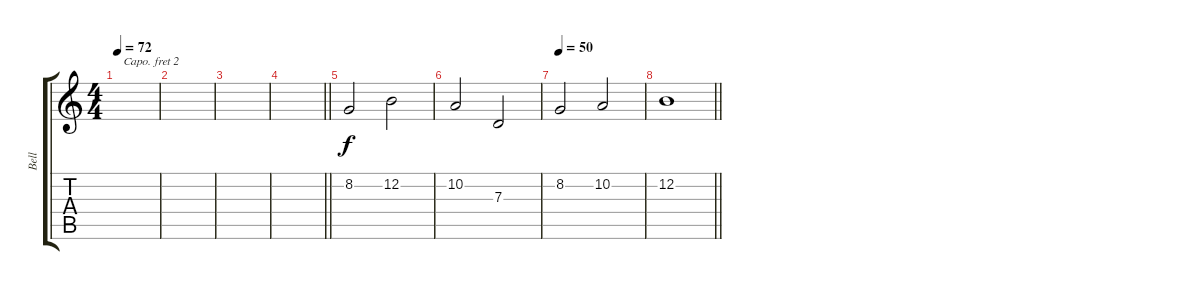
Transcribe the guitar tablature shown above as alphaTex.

\track ("Bell" "Bell") {instrument glockenspiel}
\staff {score tabs}
\capo 2
\tuning (D4 A3 F3 C3 G2 D2) {hide}
\ts (4 4)
\tempo 72
\clef g2
\ks c
|
|
|
\barLineRight lightlight
|
8.2.2 12.2.2 |
10.2.2 7.3.2 |
\tempo 50
8.2.2 10.2.2 |
\barLineRight lightlight
12.2.1
